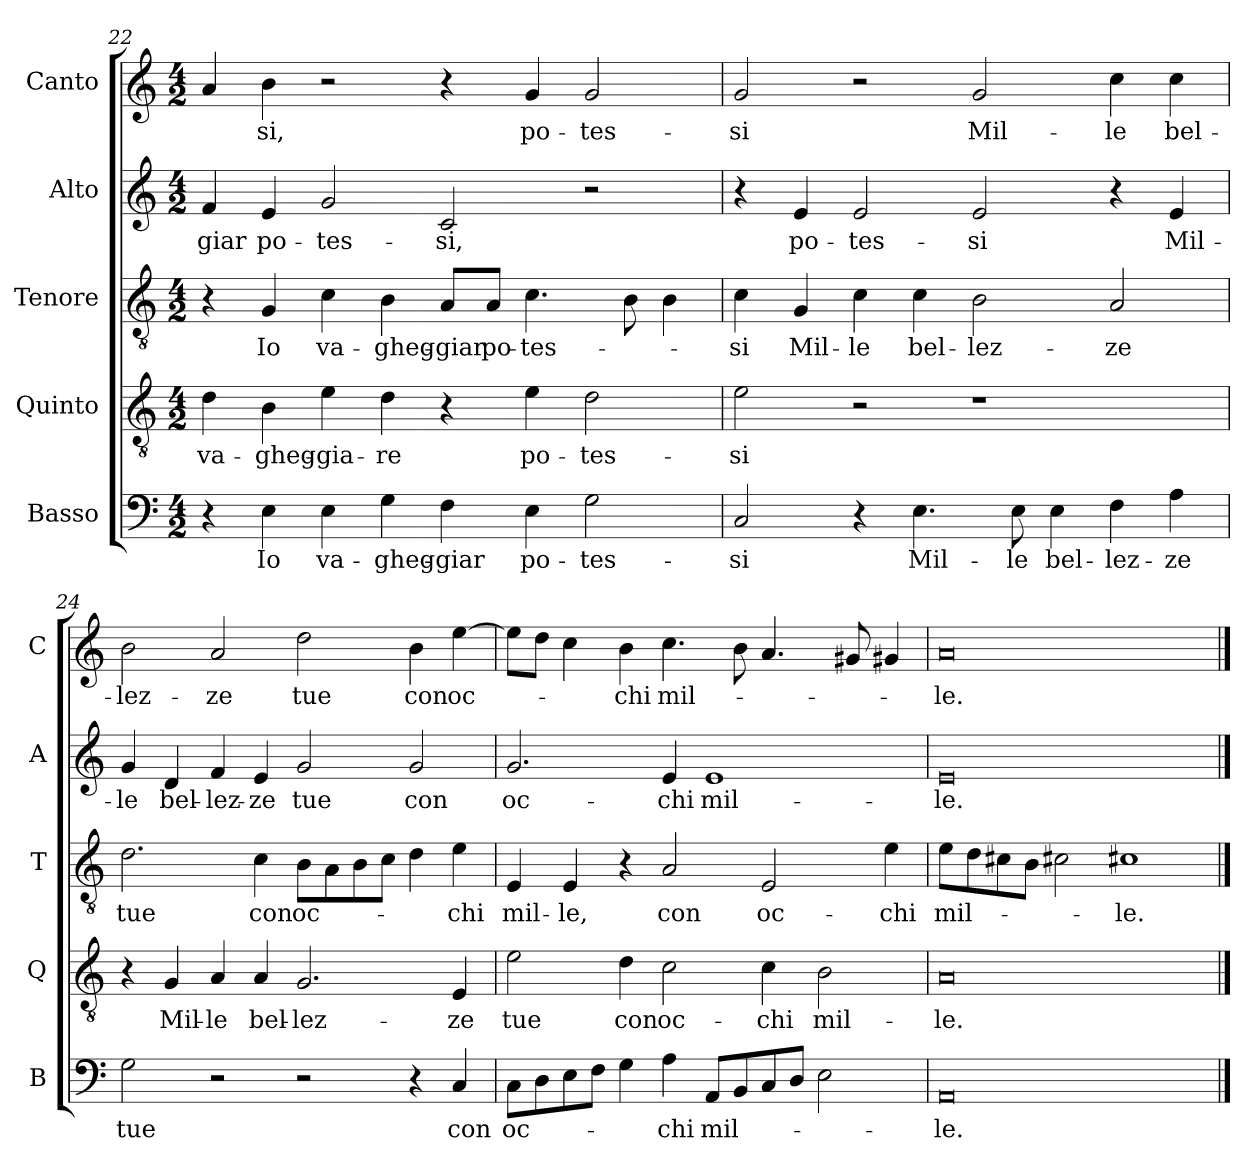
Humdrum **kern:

**kern	**text	**kern	**text	**kern	**text	**kern	**text	**kern	**text
*part5	*part5	*part4	*part4	*part3	*part3	*part2	*part2	*part1	*part1
*staff5	*staff5	*staff4	*staff4	*staff3	*staff3	*staff2	*staff2	*staff1	*staff1
*I"Basso	*	*I"Quinto	*	*I"Tenore	*	*I"Alto	*	*I"Canto	*
*I'B	*	*I'Q	*	*I'T	*	*I'A	*	*I'C	*
*clefF4	*	*clefGv2	*	*clefGv2	*	*clefG2	*	*clefG2	*
*k[]	*	*k[]	*	*k[]	*	*k[]	*	*k[]	*
*M4/2	*	*M4/2	*	*M4/2	*	*M4/2	*	*M4/2	*
=22	=22	=22	=22	=22	=22	=22	=22	=22	=22
4r	.	4d	va-	4r	.	4f	-giar	4a	.
4E	Io	4B	-gheg-	4G	Io	4e	po-	4b	-si,
4E	va-	4e	-gia-	4c	va-	2g	-tes-	2r	.
4G	-gheg-	4d	-re	4B	-gheg-	.	.	.	.
4F	-giar	4r	.	8AL	-giar	2c	-si,	4r	.
.	.	.	.	8AJ	po-	.	.	.	.
4E	po-	4e	po-	4.c	-tes-	.	.	4g	po-
2G	-tes-	2d	-tes-	.	.	2r	.	2g	-tes-
.	.	.	.	8B	.	.	.	.	.
.	.	.	.	4B	.	.	.	.	.
=23	=23	=23	=23	=23	=23	=23	=23	=23	=23
2C	-si	2e	-si	4c	-si	4r	.	2g	-si
.	.	.	.	4G	Mil-	4e	po-	.	.
4r	.	2r	.	4c	-le	2e	-tes-	2r	.
4.E	Mil-	.	.	4c	bel-	.	.	.	.
.	.	1r	.	2B	-lez-	2e	-si	2g	Mil-
8E	-le	.	.	.	.	.	.	.	.
4E	bel-	.	.	.	.	.	.	.	.
4F	-lez-	.	.	2A	-ze	4r	.	4cc	-le
4A	-ze	.	.	.	.	4e	Mil-	4cc	bel-
=24	=24	=24	=24	=24	=24	=24	=24	=24	=24
2G	tue	4r	.	2.d	tue	4g	-le	2b	-lez-
.	.	4G	Mil-	.	.	4d	bel-	.	.
2r	.	4A	-le	.	.	4f	-lez-	2a	-ze
.	.	4A	bel-	4c	con	4e	-ze	.	.
2r	.	2.G	-lez-	8BL	oc-	2g	tue	2dd	tue
.	.	.	.	8A	.	.	.	.	.
.	.	.	.	8B	.	.	.	.	.
.	.	.	.	8cJ	.	.	.	.	.
4r	.	.	.	4d	.	2g	con	4b	con
4C	con	4E	-ze	4e	-chi	.	.	[4ee	oc-
=25	=25	=25	=25	=25	=25	=25	=25	=25	=25
8CL	oc-	2e	tue	4E	mil-	2.g	oc-	8eeL]	.
8D	.	.	.	.	.	.	.	8ddJ	.
8E	.	.	.	4E	-le,	.	.	4cc	.
8FJ	.	.	.	.	.	.	.	.	.
4G	.	4d	con	4r	.	.	.	4b	-chi
4A	-chi	2c	oc-	2A	con	4e	-chi	4.cc	mil-
8AAL	mil-	.	.	.	.	1e	mil-	.	.
8BB	.	.	.	.	.	.	.	8b	.
8C	.	4c	-chi	2E	oc-	.	.	4.a	.
8DJ	.	.	.	.	.	.	.	.	.
2E	.	2B	mil-	.	.	.	.	.	.
.	.	.	.	.	.	.	.	8g#X	.
.	.	.	.	4e	-chi	.	.	4g#X	.
=26	=26	=26	=26	=26	=26	=26	=26	=26	=26
0AA	-le.	0A	-le.	8eL	mil-	0e	-le.	0a	-le.
.	.	.	.	8d	.	.	.	.	.
.	.	.	.	8c#X	.	.	.	.	.
.	.	.	.	8BJ	.	.	.	.	.
.	.	.	.	2c#X	.	.	.	.	.
.	.	.	.	1c#X	-le.	.	.	.	.
==	==	==	==	==	==	==	==	==	==
*-	*-	*-	*-	*-	*-	*-	*-	*-	*-
